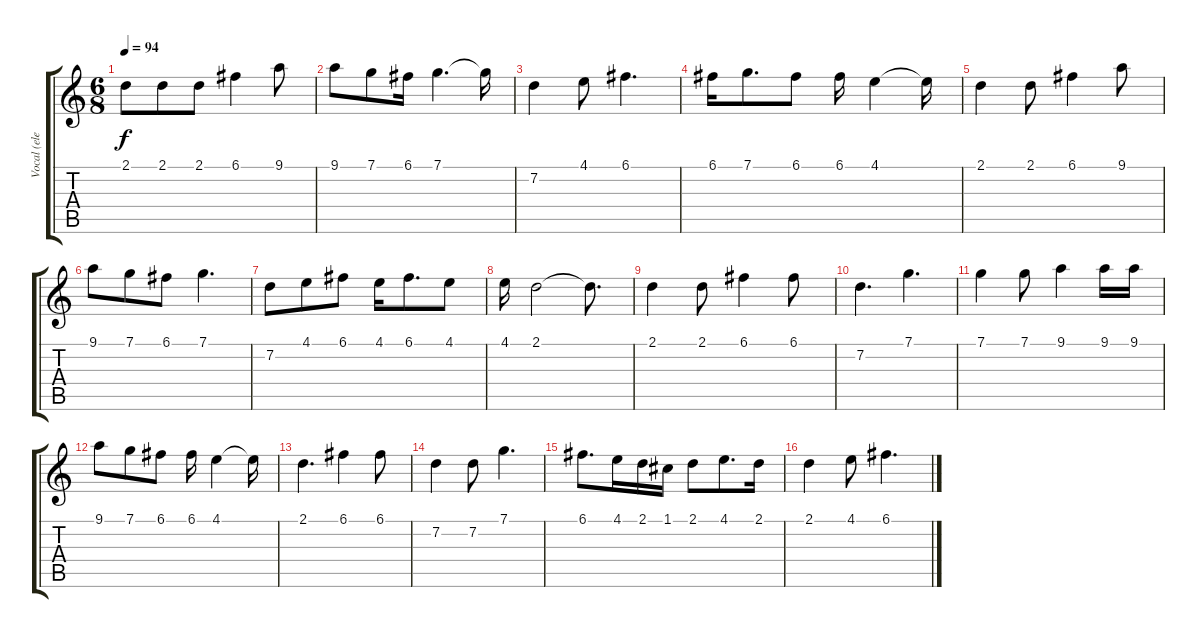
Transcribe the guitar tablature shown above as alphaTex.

\track ("Vocal (electro acoustic)" "Vocal (ele") {instrument acousticguitarnylon}
\staff {score tabs}
\tuning (C4 G3 Eb3 Bb2 F2 C2) {hide}
\ts (6 8)
\tempo 94
\clef g2
\ks c
2.1.8{dy f} 2.1.8 2.1.8 6.1.4 9.1.8 |
9.1.8 7.1.8 6.1.16 7.1.4{d} 7.1{t}.16 |
7.2.4 4.1.8 6.1.4{d} |
6.1.16 7.1.8{d} 6.1.8 6.1.16 4.1.4 4.1{t}.16 |
2.1.4 2.1.8 6.1.4 9.1.8 |
9.1.8 7.1.8 6.1.8 7.1.4{d} |
7.2.8 4.1.8 6.1.8 4.1.16 6.1.8{d} 4.1.8 |
4.1.16 2.1.2 2.1{t}.8{d} |
2.1.4 2.1.8 6.1.4 6.1.8 |
7.2.4{d} 7.1.4{d} |
7.1.4 7.1.8 9.1.4 9.1.16 9.1.16 |
9.1.8 7.1.8 6.1.8 6.1.16 4.1.4 4.1{t}.16 |
2.1.4{d} 6.1.4 6.1.8 |
7.2.4 7.2.8 7.1.4{d} |
6.1.8{d} 4.1.16 2.1.16 1.1.16 2.1.8 4.1.8{d} 2.1.16 |
2.1.4 4.1.8 6.1.4{d}
